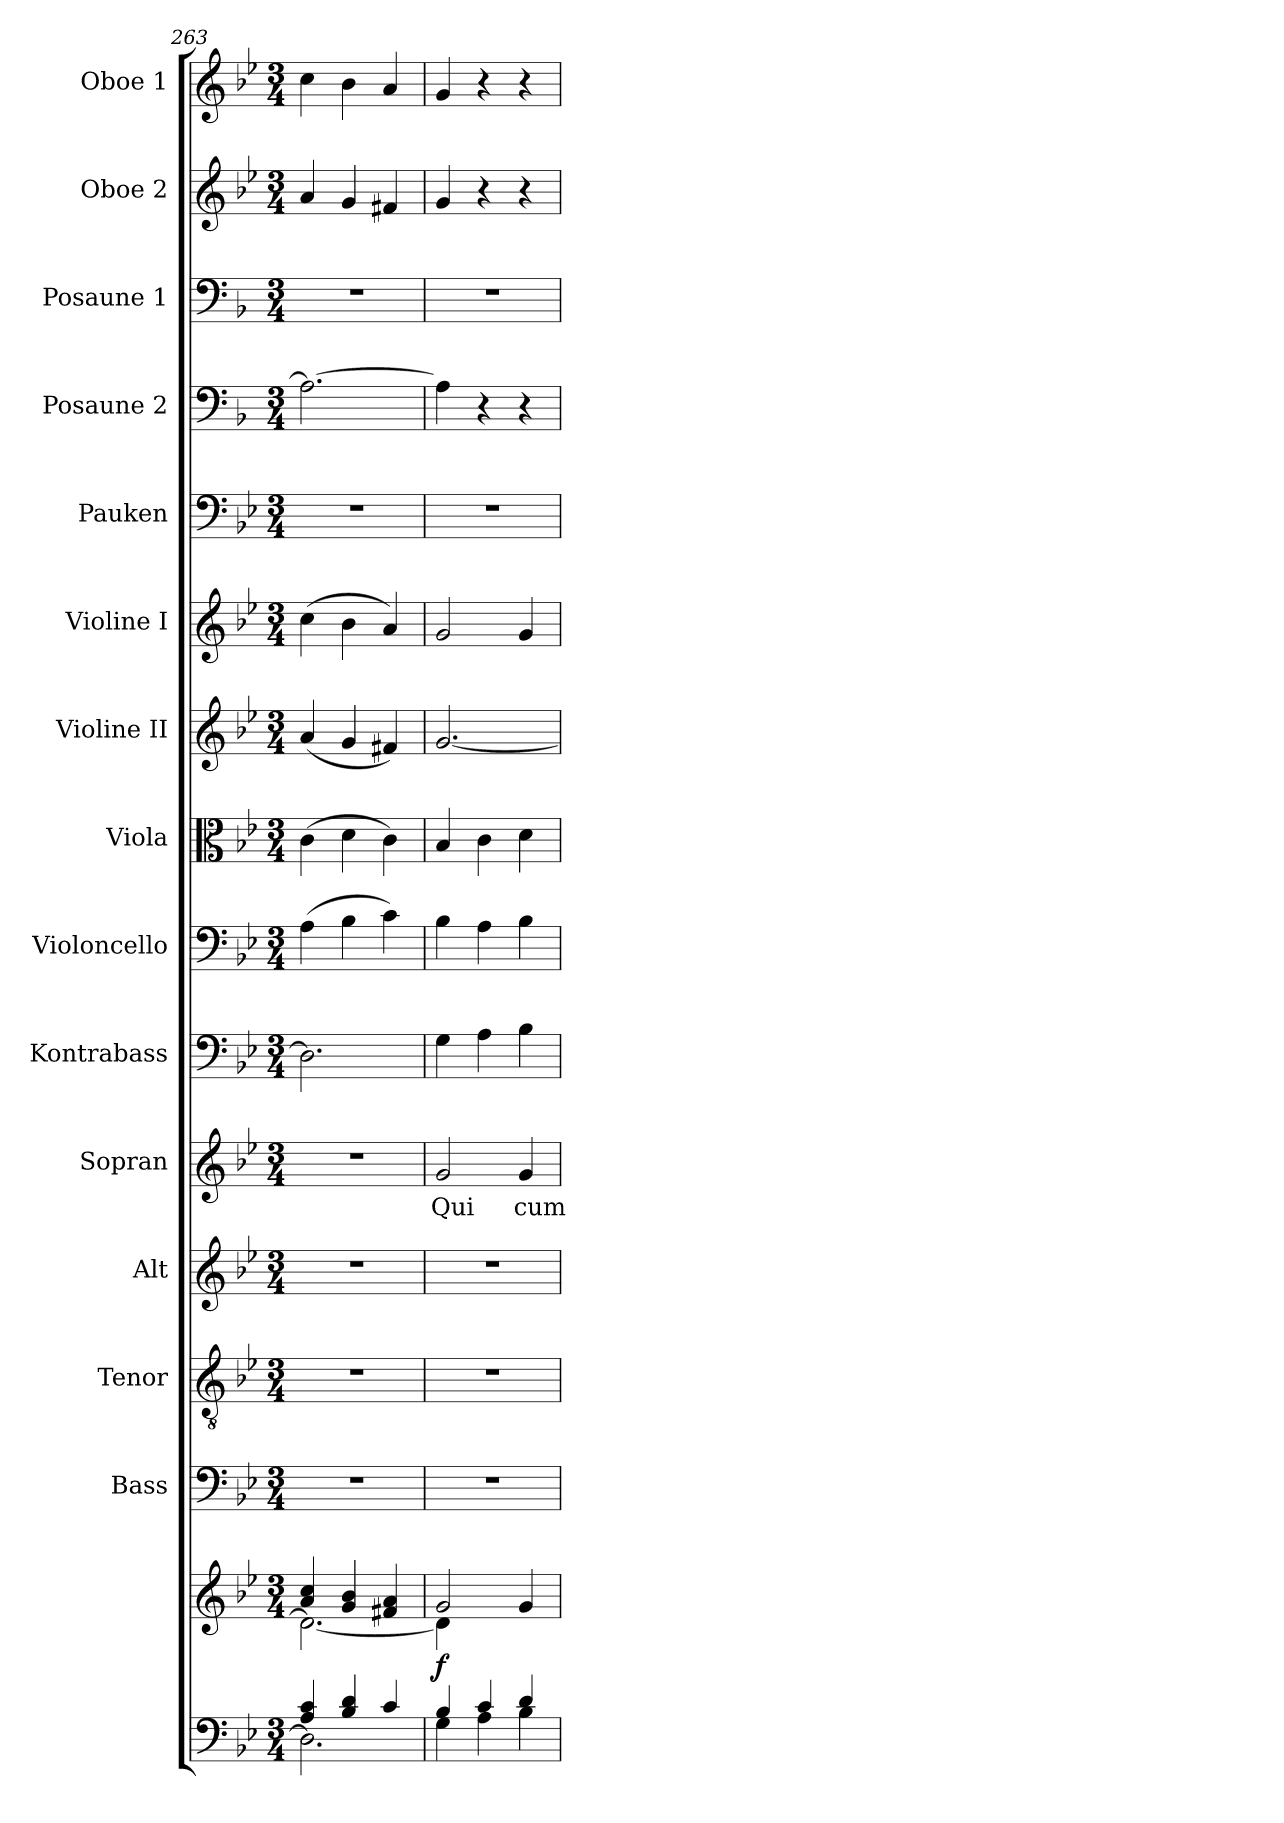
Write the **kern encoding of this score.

**kern	**kern	**dynam	**kern	**kern	**kern	**kern	**text	**kern	**kern	**kern	**kern	**kern	**kern	**kern	**kern	**kern	**kern
*part15	*part15	*part15	*part14	*part13	*part12	*part11	*part11	*part10	*part9	*part8	*part7	*part6	*part5	*part4	*part3	*part2	*part1
*staff16	*staff15	*staff15/16	*staff14	*staff13	*staff12	*staff11	*staff11	*staff10	*staff9	*staff8	*staff7	*staff6	*staff5	*staff4	*staff3	*staff2	*staff1
*	*	*	*I"Bass	*I"Tenor	*I"Alt	*I"Sopran	*	*I"Kontrabass	*I"Violoncello	*I"Viola	*I"Violine II	*I"Violine I	*I"Pauken	*I"Posaune 2	*I"Posaune 1	*I"Oboe 2	*I"Oboe 1
*	*	*	*I'B.	*I'T.	*I'A.	*I'S.	*	*I'Kb.	*I'Vc.	*I'Vla.	*I'Vl. II	*I'Vl. I	*I'Pk.	*I'Pos. 2	*I'Pos. 1	*I'Ob. 2	*I'Ob. 1
*clefF4	*clefG2	*	*clefF4	*clefGv2	*clefG2	*clefG2	*	*clefF4	*clefF4	*clefC3	*clefG2	*clefG2	*clefF4	*clefF4	*clefF4	*clefG2	*clefG2
*	*	*	*	*	*	*	*	*ITrd7c12	*	*	*	*	*	*ITrd4c7	*ITrd4c7	*	*
*k[b-e-]	*k[b-e-]	*	*k[b-e-]	*k[b-e-]	*k[b-e-]	*k[b-e-]	*	*k[b-e-]	*k[b-e-]	*k[b-e-]	*k[b-e-]	*k[b-e-]	*k[b-e-]	*k[b-e-]	*k[b-e-]	*k[b-e-]	*k[b-e-]
*B-:	*B-:	*	*B-:	*B-:	*B-:	*B-:	*	*B-:	*B-:	*B-:	*B-:	*B-:	*B-:	*B-:	*B-:	*B-:	*B-:
*M3/4	*M3/4	*	*M3/4	*M3/4	*M3/4	*M3/4	*	*M3/4	*M3/4	*M3/4	*M3/4	*M3/4	*M3/4	*M3/4	*M3/4	*M3/4	*M3/4
=263	=263	=263	=263	=263	=263	=263	=263	=263	=263	=263	=263	=263	=263	=263	=263	=263	=263
*^	*^	*	*	*	*	*	*	*	*	*	*	*	*	*	*	*	*
4A/ 4c/	2.D\]	4a/ 4cc/	2.d\_	.	2.r	2.r	2.r	2.r	.	2.DD\]	(>4A\	(>4c\	(<4a/	(>4cc\	2.r	2.D\_	2.r	4a/	4cc\
4B-/ 4d/	.	4g/ 4b-/	.	.	.	.	.	.	.	.	4B-\	4d\	4g/	4b-\	.	.	.	4g/	4b-\
4c/	.	4f#X/ 4a/	.	.	.	.	.	.	.	.	4c\)	4c\)	4f#X/)	4a/)	.	.	.	4f#X/	4a/
=264	=264	=264	=264	=264	=264	=264	=264	=264	=264	=264	=264	=264	=264	=264	=264	=264	=264	=264	=264
!	!	!	!	!LO:DY:b	!	!	!	!	!LO:LY:b	!	!	!	!	!	!	!	!	!	!
4B-/	4G\	2g/	4d\]	f	2.r	2.r	2.r	2g/	Qui	4GG\	4B-\	4B-/	[2.g/	2g/	2.r	4D\]	2.r	4g/	4g/
4c/	4A\	.	2ryy	.	.	.	.	.	.	4AA\	4A\	4c\	.	.	.	4r	.	4r	4r
!	!	!	!	!	!	!	!	!	!LO:LY:b	!	!	!	!	!	!	!	!	!	!
4d/	4B-\	4g/	.	.	.	.	.	4g/	cum	4BB-\	4B-\	4d\	.	4g/	.	4r	.	4r	4r
*v	*v	*	*	*	*	*	*	*	*	*	*	*	*	*	*	*	*	*	*
*	*v	*v	*	*	*	*	*	*	*	*	*	*	*	*	*	*	*	*
=	=	=	=	=	=	=	=	=	=	=	=	=	=	=	=	=	=
*-	*-	*-	*-	*-	*-	*-	*-	*-	*-	*-	*-	*-	*-	*-	*-	*-	*-
